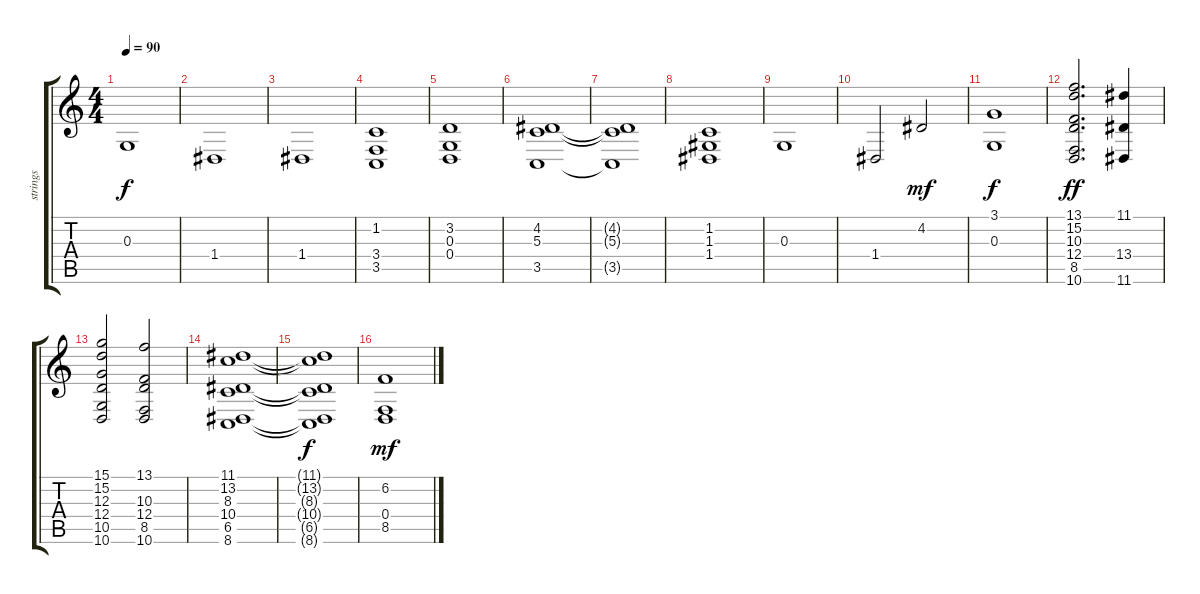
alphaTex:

\track ("strings" "strings") {instrument stringensemble1}
\staff {score tabs}
\tuning (E4 B3 G3 D3 A2 E2) {hide}
\ts (4 4)
\tempo 90
\clef g2
\ks c
0.3.1{dy f} |
1.4.1 |
1.4.1 |
(1.2 3.4 3.5).1 |
(3.2 0.3 0.4).1 |
(4.2 5.3 3.5).1 |
(4.2{t} 5.3{t} 3.5{t}).1 |
(1.2 1.3 1.4).1 |
0.3.1 |
1.4.2 4.2.2{dy mf} |
(3.1 0.3).1{dy f} |
(13.1 15.2 10.3 12.4 8.5 10.6).2{d dy ff instrument stringensemble2} (11.1 13.4 11.6).4{instrument stringensemble1} |
(15.1 15.2 12.3 12.4 10.5 10.6).2 (13.1 10.3 12.4 8.5 10.6).2 |
(11.1 13.2 8.3 10.4 6.5 8.6).1 |
(11.1{t} 13.2{t} 8.3{t} 10.4{t} 6.5{t} 8.6{t}).1{dy f} |
(6.2 0.4 8.5).1{dy mf}
